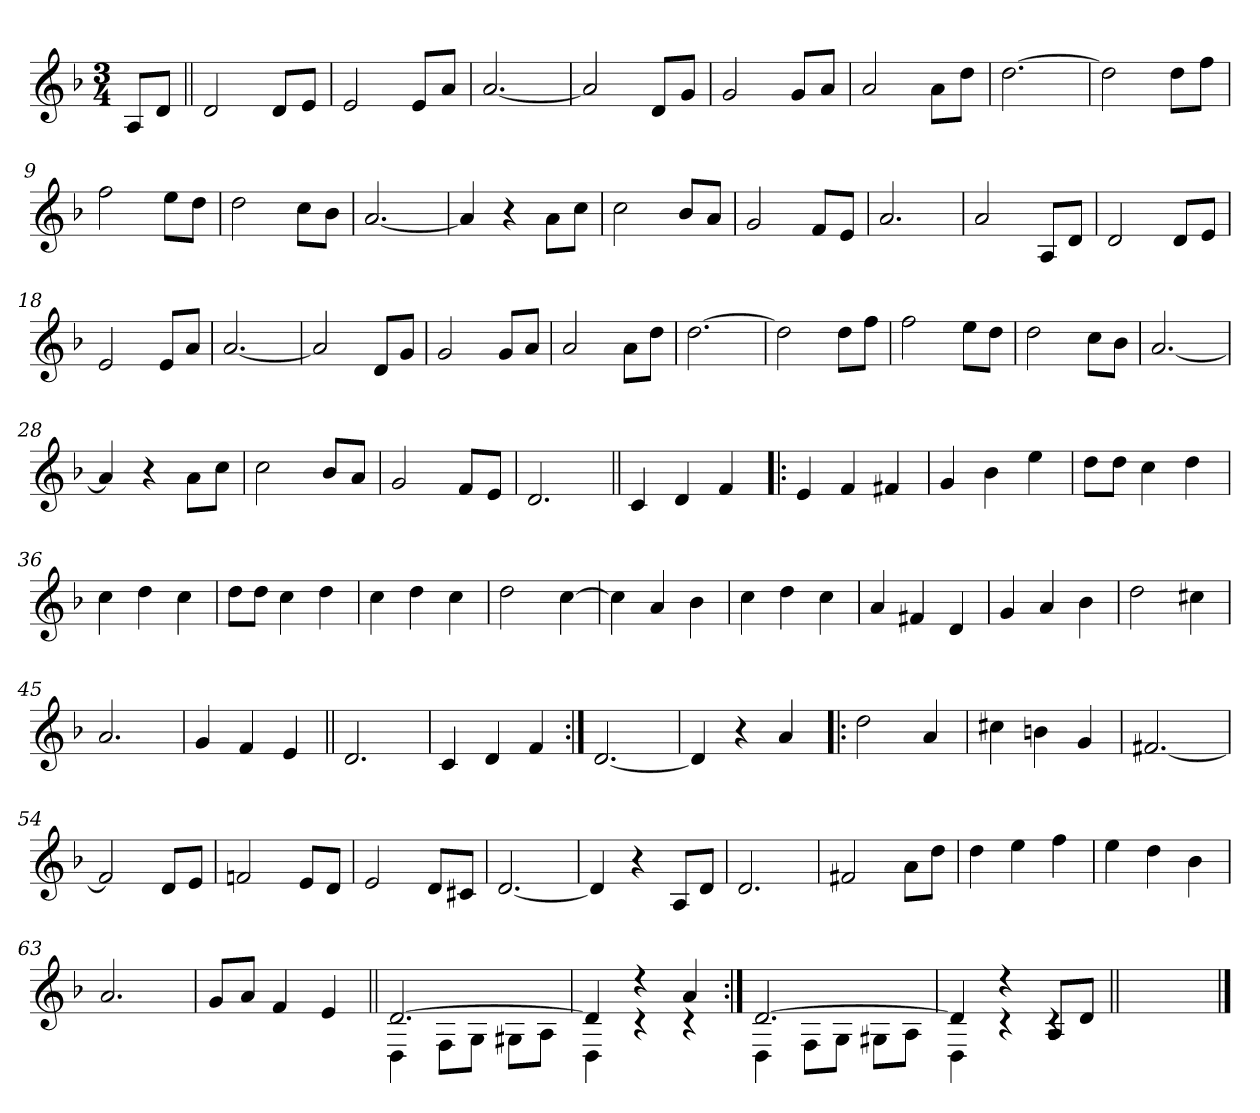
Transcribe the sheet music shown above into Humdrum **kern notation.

**kern
*part1
*staff1
*clefG2
*k[b-]
*F:
*M3/4
=
8A/L
8d/J
=1||
2d/
8d/L
8e/J
=2
2e/
8e/L
8a/J
=3
[2.a/
=4
2a/]
8d/L
8g/J
=5
2g/
8g/L
8a/J
=6
2a/
8a\L
8dd\J
!!LO:LB:g=z
=7
[2.dd\
=8
2dd\]
8dd\L
8ff\J
=9
2ff\
8ee\L
8dd\J
=10
2dd\
8cc\L
8b-\J
=11
[2.a/
=12
4a/]
4r
8a\L
8cc\J
!!LO:LB:g=z
=13
2cc\
8b-/L
8a/J
=14
2g/
8f/L
8e/J
=15
2.a/
=16
2a/
8A/L
8d/J
=17
2d/
8d/L
8e/J
=18
2e/
8e/L
8a/J
!!LO:LB:g=z
=19
[2.a/
=20
2a/]
8d/L
8g/J
=21
2g/
8g/L
8a/J
=22
2a/
8a\L
8dd\J
=23
[2.dd\
=24
2dd\]
8dd\L
8ff\J
=25
2ff\
8ee\L
8dd\J
!!LO:LB:g=z
=26
2dd\
8cc\L
8b-\J
=27
[2.a/
=28
4a/]
4r
8a\L
8cc\J
=29
2cc\
8b-/L
8a/J
=30
2g/
8f/L
8e/J
=31
2.d/
!!LO:LB:g=z
=32||
4c/
4d/
4f/
=33!|:
4e/
4f/
4f#X/
=34
4g/
4b-\
4ee\
=35
8dd\L
8dd\J
4cc\
4dd\
=36
4cc\
4dd\
4cc\
=37
8dd\L
8dd\J
4cc\
4dd\
!!LO:LB:g=z
=38
4cc\
4dd\
4cc\
=39
2dd\
[4cc\
=40
4cc\]
4a/
4b-\
=41
4cc\
4dd\
4cc\
=42
4a/
4f#X/
4d/
=43
4g/
4a/
4b-\
!!LO:LB:g=z
=44
2dd\
4cc#X\
=45
2.a/
=46
4g/
4f/
4e/
=47||
2.d/
=48
4c/
4d/
4f/
=49:|!
[2.d/
=50
4d/]
4r
4a/
!!LO:LB:g=z
=51!|:
2dd\
4a/
=52
4cc#X\
4bn\
4g/
=53
[2.f#X/
=54
2f#/]
8d/L
8e/J
=55
2fn/
8e/L
8d/J
=56
2e/
8d/L
8c#X/J
!!LO:LB:g=z
=57
[2.d/
=58
4d/]
4r
8A/L
8d/J
=59
2.d/
=60
2f#X/
8a\L
8dd\J
=61
4dd\
4ee\
4ff\
=62
4ee\
4dd\
4b-\
=63
2.a/
!!LO:LB:g=z
=64
8g/L
8a/J
4f/
4e/
=65||
*^
[>2.d/	4D\
.	8F\L
.	8G\J
.	8G#\L
.	8A\J
=66	=66
4d/]	4D\
4rdd	4rc
4a/	4rc
=67:|!	=67:|!
[>2.d/	4D\
.	8F\L
.	8G\J
.	8G#\L
.	8A\J
=68	=68
4d/]	4D\
4rdd	4rc
8A/L	4rc
8d/J	.
*v	*v
=69||
*stria0
2.ryy
==
*-
